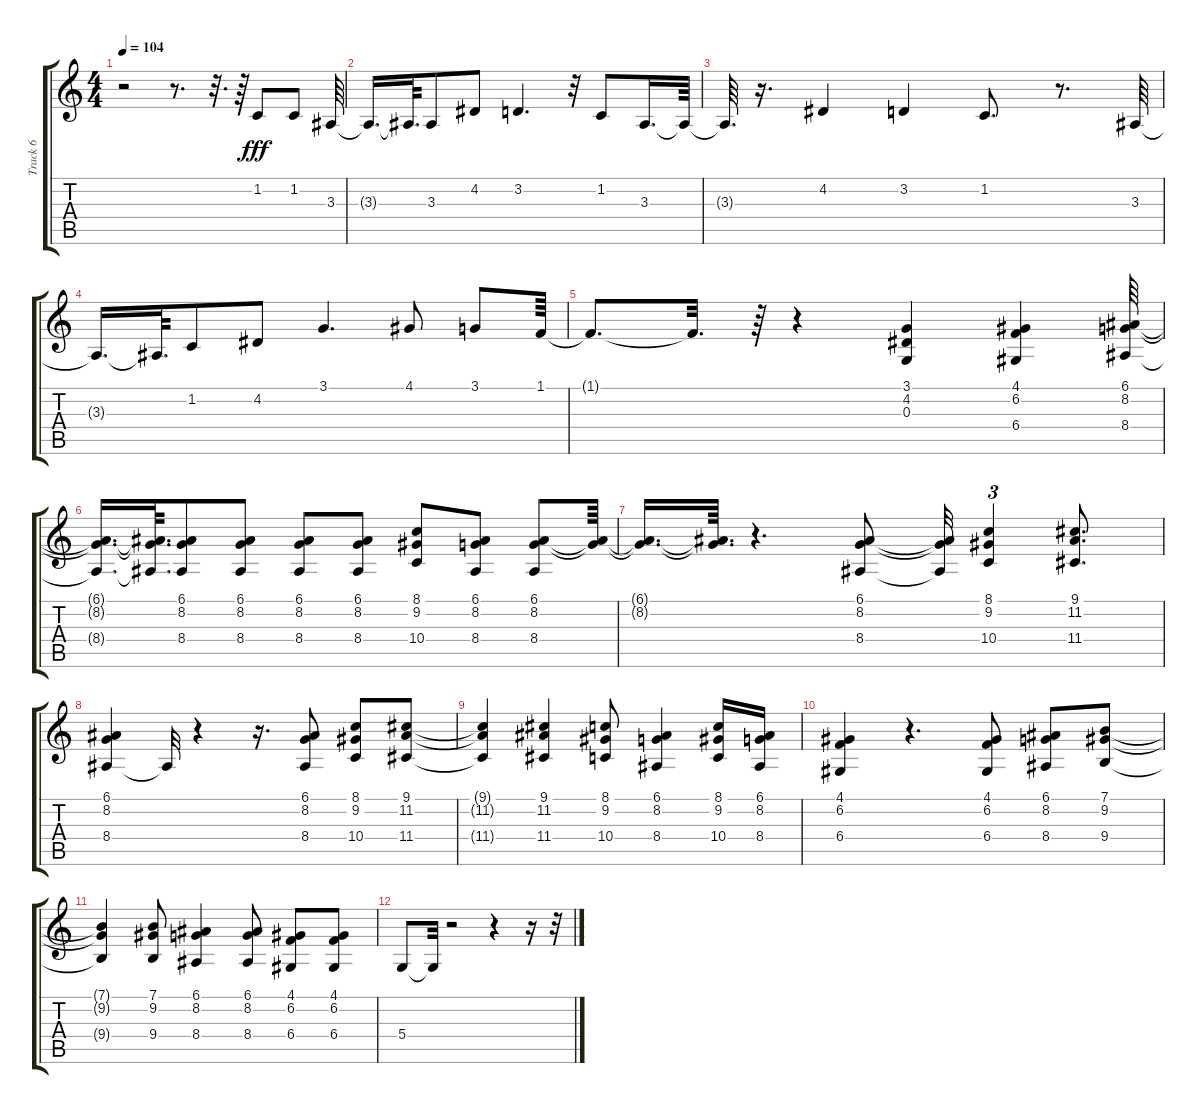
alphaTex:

\track ("Track 6" "Track 6") {solo instrument panflute}
\staff {score tabs}
\tuning (E4 B3 G3 D3 A2 E2) {hide}
\ts (4 4)
\tempo 104
\clef g2
\ks c
r.2{dy fff} r.8{d} r.32{d} r.64 1.2.8 1.2.8 3.3.64 |
3.3{t}.16{d} 3.3{t}.64{d} 3.3.8 4.2.8 3.2.4{d} r.32 1.2.8 3.3.16{d} 3.3{t}.64 |
3.3{t}.64{d} r.16{d} 4.2.4 3.2.4 1.2.8{d} r.8{d} 3.3.64 |
3.3{t}.16{d} 3.3{t}.64{d} 1.2.8 4.2.8 3.1.4{d} 4.1.8 3.1.8 1.1.64 |
1.1{t}.8{d} 1.1{t}.32{d} r.64 r.4 (3.1 4.2 0.3).4 (4.1 6.2 6.4).4 (6.1 8.2 8.4).64 |
(6.1{t} 8.2{t} 8.4{t}).16{d} (6.1{t} 8.2{t} 8.4{t}).64{d} (6.1 8.2 8.4).8 (6.1 8.2 8.4).8 (6.1 8.2 8.4).8 (6.1 8.2 8.4).8 (8.1 9.2 10.4).8 (6.1 8.2 8.4).8 (6.1 8.2 8.4).8 (6.1{t} 8.2{t}).64 |
(6.1{t} 8.2{t}).16{d} (6.1{t} 8.2{t}).64{d} r.4{d} (6.1 8.2 8.4).8 (6.1{t} 8.2{t} 8.4{t}).32 (8.1 9.2 10.4).4{tu (3 2)} (9.1 11.2 11.4).8{d} |
(6.1 8.2 8.4).4 8.4{t}.32 r.4 r.16{d} (6.1 8.2 8.4).8 (8.1 9.2 10.4).8 (9.1 11.2 11.4).8 |
(9.1{t} 11.2{t} 11.4{t}).4 (9.1 11.2 11.4).4 (8.1 9.2 10.4).8 (6.1 8.2 8.4).4 (8.1 9.2 10.4).16 (6.1 8.2 8.4).16 |
(4.1 6.2 6.4).4 r.4{d} (4.1 6.2 6.4).8 (6.1 8.2 8.4).8 (7.1 9.2 9.4).8 |
(7.1{t} 9.2{t} 9.4{t}).4 (7.1 9.2 9.4).8 (6.1 8.2 8.4).4 (6.1 8.2 8.4).8 (4.1 6.2 6.4).8 (4.1 6.2 6.4).8 |
5.4.8 5.4{t}.32 r.2 r.4 r.16 r.32
